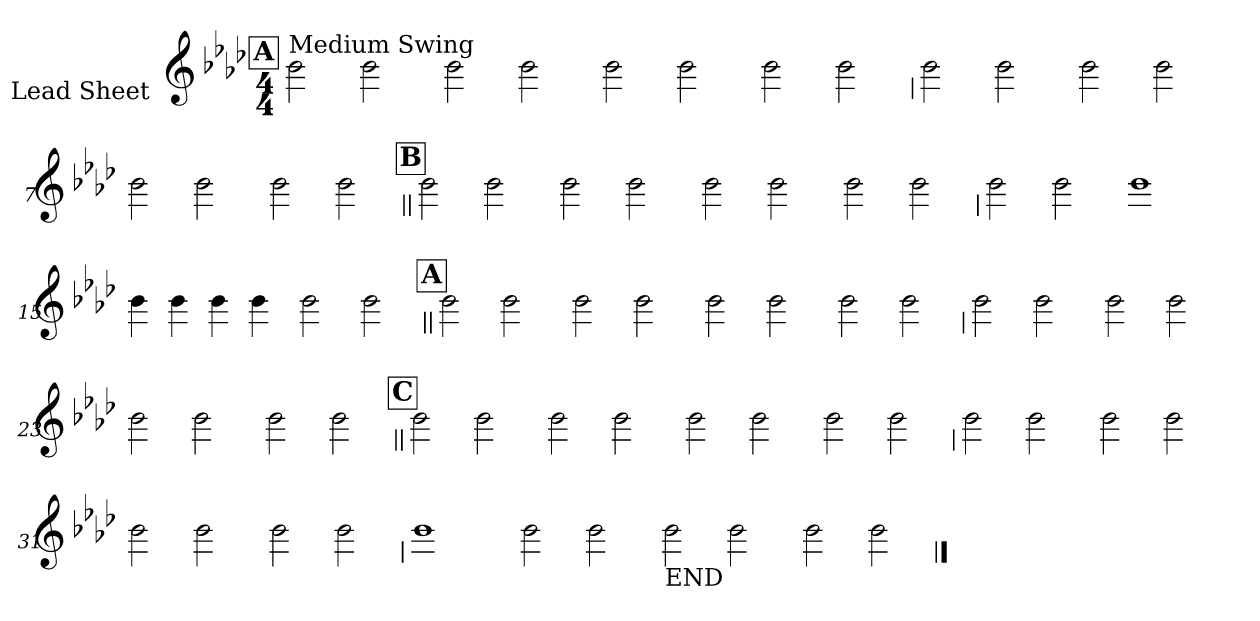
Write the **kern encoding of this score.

**kern
*part1
*staff1
*I"Lead Sheet
*stria0
*clefG2
*k[b-e-a-d-]
*A-:
*M4/4
!!LO:REH:place=s1:a:t=A
=1||
!LO:TX:a:t=Medium Swing
2b-
2b-
=2-
2b-
2b-
=3-
2b-
2b-
=4-
2b-
2b-
!!LO:LB:g=z
=5
2b-
2b-
=6-
2b-
2b-
=7-
2b-
2b-
=8-
2b-
2b-
!!LO:LB:g=z
!!LO:REH:place=s1:a:t=B
=9||
2b-
2b-
=10-
2b-
2b-
=11-
2b-
2b-
=12-
2b-
2b-
!!LO:LB:g=z
=13
2b-
2b-
=14-
1b-
=15-
4b-
4b-
4b-
4b-
=16-
2b-
2b-
!!LO:LB:g=z
!!LO:REH:place=s1:a:t=A
=17||
2b-
2b-
=18-
2b-
2b-
=19-
2b-
2b-
=20-
2b-
2b-
!!LO:LB:g=z
=21
2b-
2b-
=22-
2b-
2b-
=23-
2b-
2b-
=24-
2b-
2b-
!!LO:LB:g=z
!!LO:REH:place=s1:a:t=C
=25||
2b-
2b-
=26-
2b-
2b-
=27-
2b-
2b-
=28-
2b-
2b-
!!LO:LB:g=z
=29
2b-
2b-
=30-
2b-
2b-
=31-
2b-
2b-
=32-
2b-
2b-
!!LO:LB:g=z
=33
1b-
=34-
2b-
2b-
=35-
!LO:TX:b:t=END
2b-
2b-
=36-
2b-
2b-
==
*-
